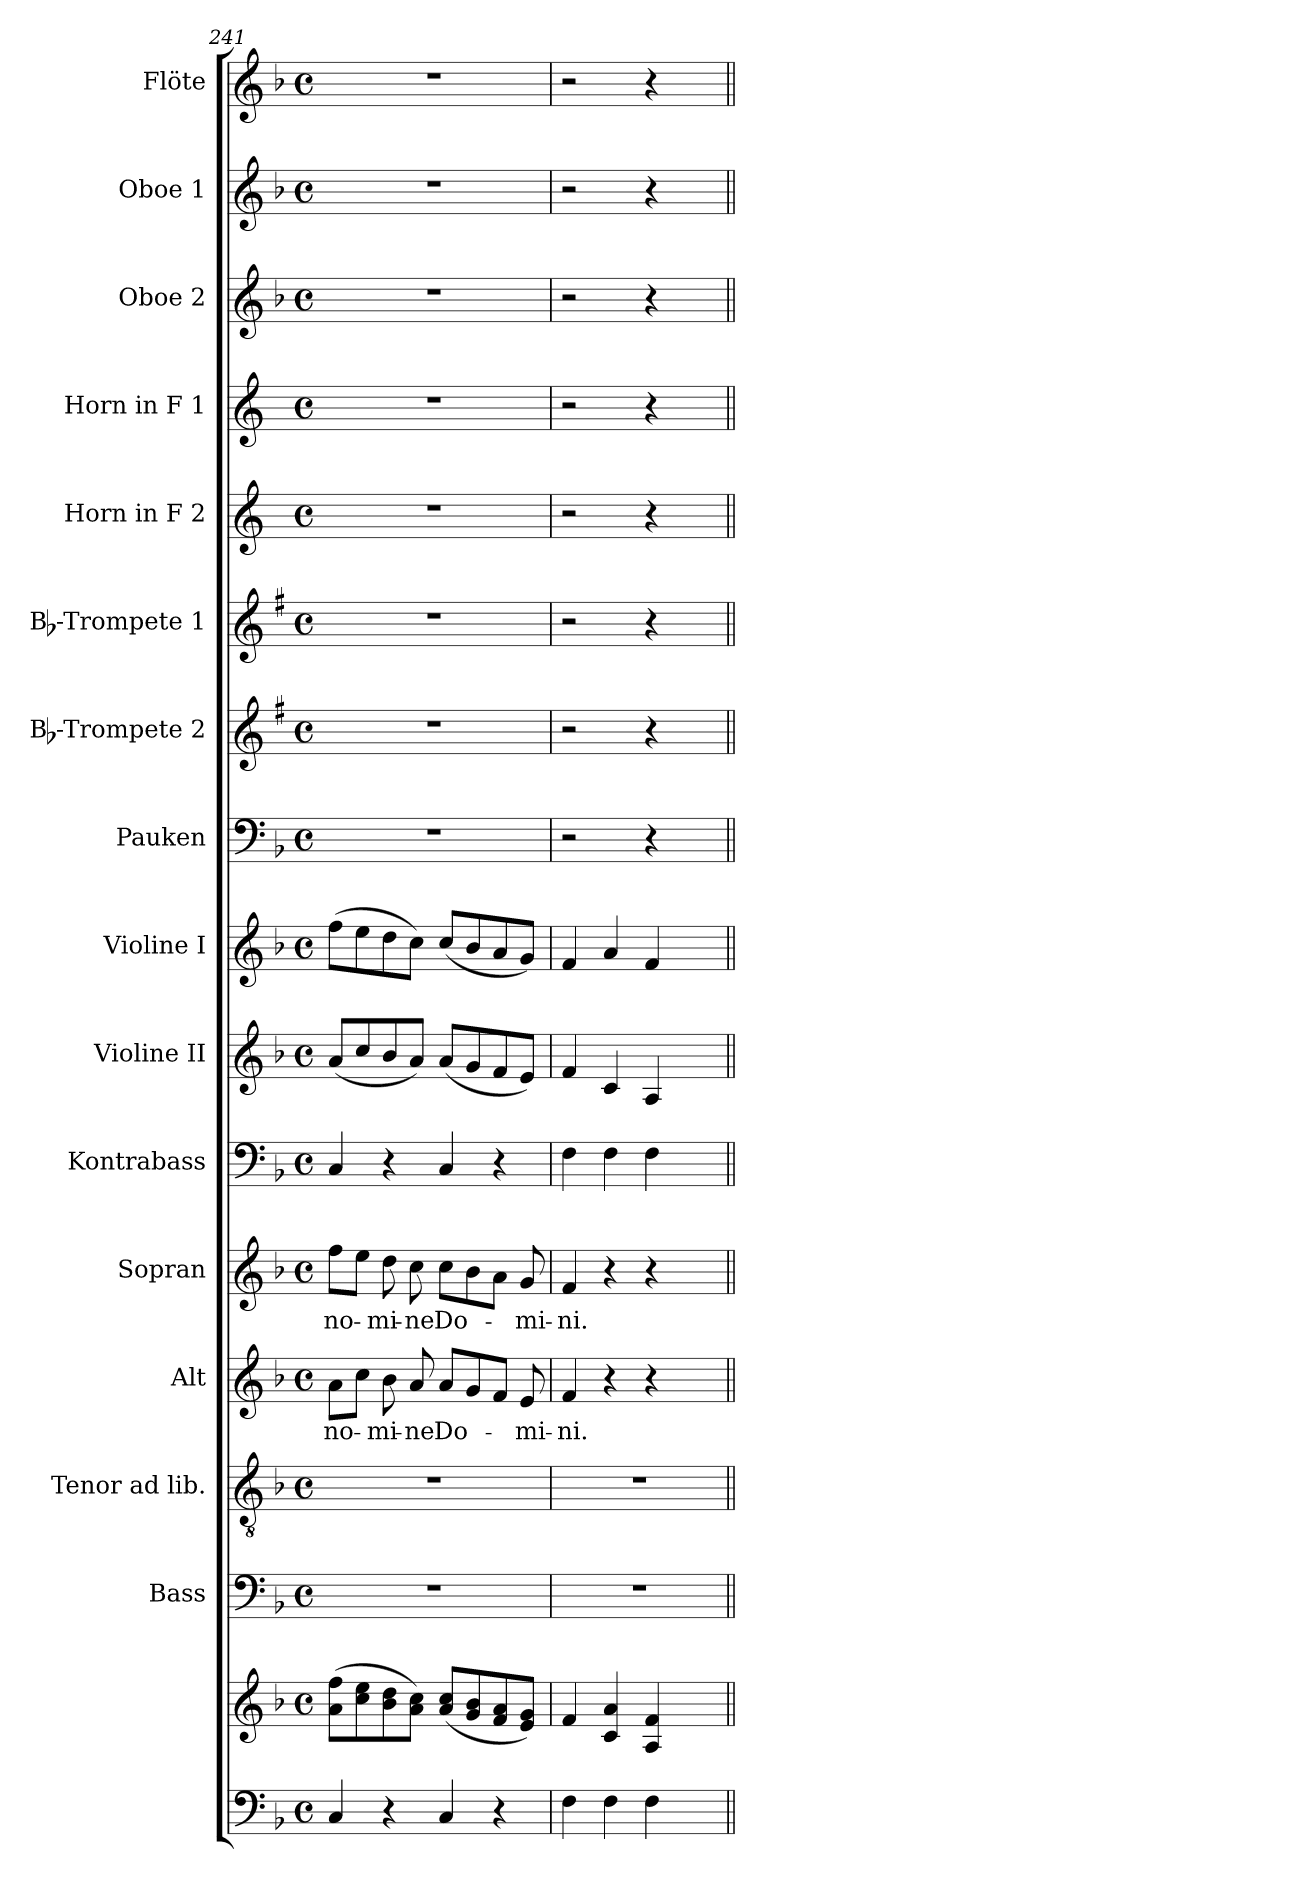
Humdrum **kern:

**kern	**kern	**kern	**kern	**kern	**text	**kern	**text	**kern	**kern	**kern	**kern	**kern	**kern	**kern	**kern	**kern	**kern	**kern
*part16	*part16	*part15	*part14	*part13	*part13	*part12	*part12	*part11	*part10	*part9	*part8	*part7	*part6	*part5	*part4	*part3	*part2	*part1
*staff17	*staff16	*staff15	*staff14	*staff13	*staff13	*staff12	*staff12	*staff11	*staff10	*staff9	*staff8	*staff7	*staff6	*staff5	*staff4	*staff3	*staff2	*staff1
*	*	*I"Bass	*I"Tenor ad lib.	*I"Alt	*	*I"Sopran	*	*I"Kontrabass	*I"Violine II	*I"Violine I	*I"Pauken	*I"Bb-Trompete 2	*I"Bb-Trompete 1	*I"Horn in F 2	*I"Horn in F 1	*I"Oboe 2	*I"Oboe 1	*I"Flöte
*	*	*I'B.	*I'T.	*I'A.	*	*I'S.	*	*I'Kb.	*I'Vl. II	*I'Vl. I	*I'Pk.	*I'Bb Trp. 2	*I'Bb Trp. 1	*	*	*I'Ob. 2	*I'Ob. 1	*I'Fl.
*clefF4	*clefG2	*clefF4	*clefGv2	*clefG2	*	*clefG2	*	*clefF4	*clefG2	*clefG2	*clefF4	*clefG2	*clefG2	*clefG2	*clefG2	*clefG2	*clefG2	*clefG2
*	*	*	*	*	*	*	*	*ITrd7c12	*	*	*	*ITrd1c2	*ITrd1c2	*ITrd4c7	*ITrd4c7	*	*	*
*k[b-]	*k[b-]	*k[b-]	*k[b-]	*k[b-]	*	*k[b-]	*	*k[b-]	*k[b-]	*k[b-]	*k[b-]	*k[b-]	*k[b-]	*k[b-]	*k[b-]	*k[b-]	*k[b-]	*k[b-]
*F:	*F:	*F:	*F:	*F:	*	*F:	*	*F:	*F:	*F:	*F:	*F:	*F:	*F:	*F:	*F:	*F:	*F:
*M4/4	*M4/4	*M4/4	*M4/4	*M4/4	*	*M4/4	*	*M4/4	*M4/4	*M4/4	*M4/4	*M4/4	*M4/4	*M4/4	*M4/4	*M4/4	*M4/4	*M4/4
*met(c)	*met(c)	*met(c)	*met(c)	*met(c)	*	*met(c)	*	*met(c)	*met(c)	*met(c)	*met(c)	*met(c)	*met(c)	*met(c)	*met(c)	*met(c)	*met(c)	*met(c)
=241	=241	=241	=241	=241	=241	=241	=241	=241	=241	=241	=241	=241	=241	=241	=241	=241	=241	=241
!	!	!	!	!	!LO:LY:b	!	!LO:LY:b	!	!	!	!	!	!	!	!	!	!	!
4C/	(>8a\ 8ff\L	1r	1r	8a\L	no-	8ff\L	no-	4CC/	(<8a/L	(>8ff\L	1r	1r	1r	1r	1r	1r	1r	1r
.	8cc\ 8ee\	.	.	8cc\J	.	8ee\J	.	.	8cc/	8ee\	.	.	.	.	.	.	.	.
!	!	!	!	!	!LO:LY:b	!	!LO:LY:b	!	!	!	!	!	!	!	!	!	!	!
4r	8b-\ 8dd\	.	.	8b-\	-mi-	8dd\	-mi-	4r	8b-/	8dd\	.	.	.	.	.	.	.	.
!	!	!	!	!	!LO:LY:b	!	!LO:LY:b	!	!	!	!	!	!	!	!	!	!	!
.	8a\ 8cc\J)	.	.	8a/	-ne	8cc\	-ne	.	8a/J)	8cc\J)	.	.	.	.	.	.	.	.
!	!	!	!	!	!LO:LY:b	!	!LO:LY:b	!	!	!	!	!	!	!	!	!	!	!
4C/	(<8a/ 8cc/L	.	.	8a/L	Do-	8cc\L	Do-	4CC/	(<8a/L	(<8cc/L	.	.	.	.	.	.	.	.
.	8g/ 8b-/	.	.	8g/	.	8b-\	.	.	8g/	8b-/	.	.	.	.	.	.	.	.
4r	8f/ 8a/	.	.	8f/J	.	8a\J	.	4r	8f/	8a/	.	.	.	.	.	.	.	.
!	!	!	!	!	!LO:LY:b	!	!LO:LY:b	!	!	!	!	!	!	!	!	!	!	!
.	8e/ 8g/J)	.	.	8e/	-mi-	8g/	-mi-	.	8e/J)	8g/J)	.	.	.	.	.	.	.	.
=242	=242	=242	=242	=242	=242	=242	=242	=242	=242	=242	=242	=242	=242	=242	=242	=242	=242	=242
!	!	!	!	!	!LO:LY:b	!	!LO:LY:b	!	!	!	!	!	!	!	!	!	!	!
4F\	4f/	1r	1r	4f/	-ni.	4f/	-ni.	4FF\	4f/	4f/	2r	2r	2r	2r	2r	2r	2r	2r
4F\	4c/ 4a/	.	.	4r	.	4r	.	4FF\	4c/	4a/	.	.	.	.	.	.	.	.
4F\	4A/ 4f/	.	.	4r	.	4r	.	4FF\	4A/	4f/	4r	4r	4r	4r	4r	4r	4r	4r
4ryy	4ryy	.	.	4ryy	.	4ryy	.	4ryy	4ryy	4ryy	4ryy	4ryy	4ryy	4ryy	4ryy	4ryy	4ryy	4ryy
=||	=||	=||	=||	=||	=||	=||	=||	=||	=||	=||	=||	=||	=||	=||	=||	=||	=||	=||
*-	*-	*-	*-	*-	*-	*-	*-	*-	*-	*-	*-	*-	*-	*-	*-	*-	*-	*-
